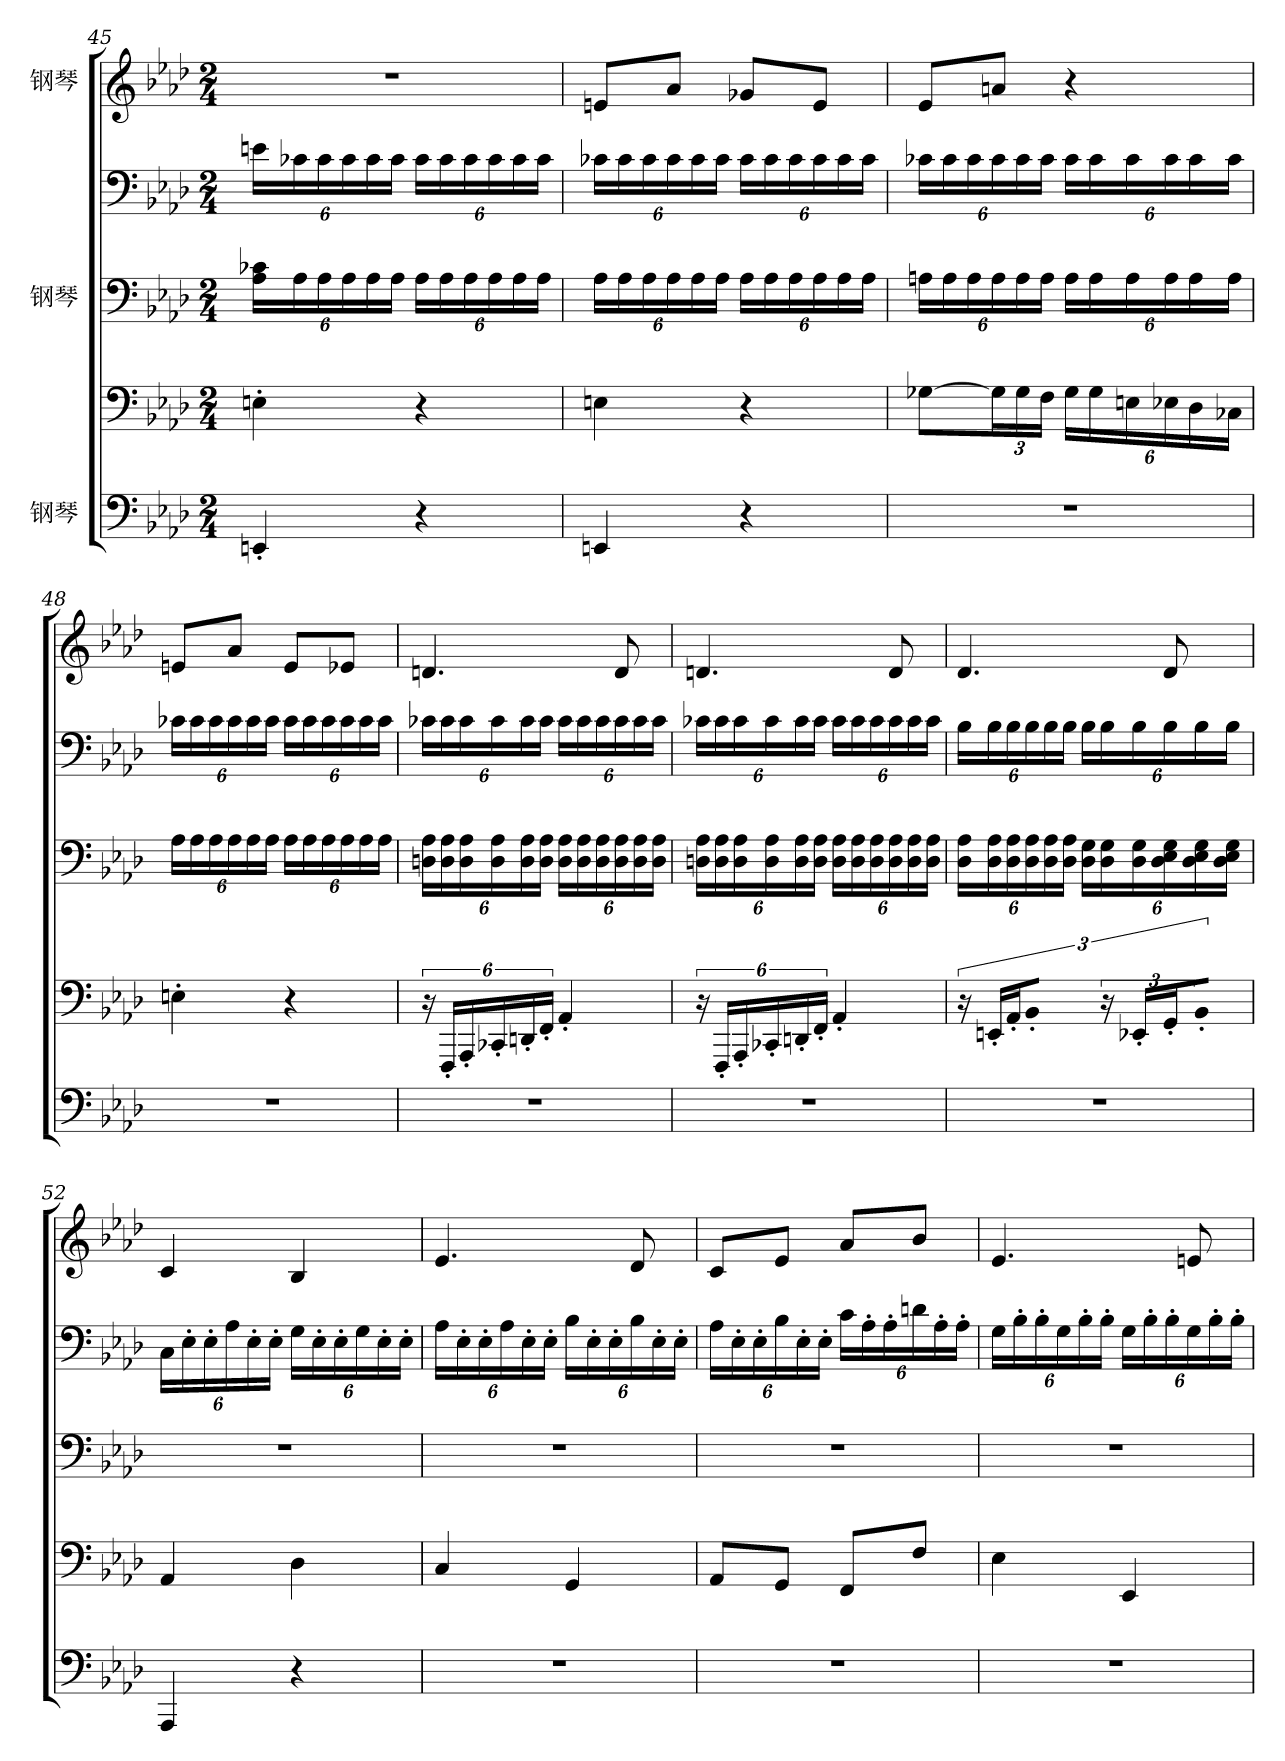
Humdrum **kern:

**kern	**kern	**kern	**kern	**kern
*part3	*part3	*part2	*part2	*part1
*staff5	*staff4	*staff3	*staff2	*staff1
*I"钢琴	*	*I"钢琴	*	*I"钢琴
!!LO:PB:g=z
*clefF4	*clefF4	*clefF4	*clefF4	*clefG2
*k[b-e-a-d-]	*k[b-e-a-d-]	*k[b-e-a-d-]	*k[b-e-a-d-]	*k[b-e-a-d-]
*M2/4	*M2/4	*M2/4	*M2/4	*M2/4
*MM36	*MM36	*MM36	*MM36	*MM36
*	*	*Xbrackettup	*Xbrackettup	*
=45	=45	=45	=45	=45
4EEn'/	4En'\	24A-\ 24c-X\LL	24en\LL	2r
.	.	24A-\	24c-X\	.
.	.	24A-\	24c-\	.
.	.	24A-\	24c-\	.
.	.	24A-\	24c-\	.
.	.	24A-\JJ	24c-\JJ	.
4r	4r	24A-\LL	24c-\LL	.
.	.	24A-\	24c-\	.
.	.	24A-\	24c-\	.
.	.	24A-\	24c-\	.
.	.	24A-\	24c-\	.
.	.	24A-\JJ	24c-\JJ	.
=46	=46	=46	=46	=46
4EEn/	4En\	24A-\LL	24c-X\LL	8en/L
.	.	24A-\	24c-\	.
.	.	24A-\	24c-\	.
.	.	24A-\	24c-\	8a-/J
.	.	24A-\	24c-\	.
.	.	24A-\JJ	24c-\JJ	.
4r	4r	24A-\LL	24c-\LL	8g-X/L
.	.	24A-\	24c-\	.
.	.	24A-\	24c-\	.
.	.	24A-\	24c-\	8e/J
.	.	24A-\	24c-\	.
.	.	24A-\JJ	24c-\JJ	.
!!LO:LB:g=z
=47	=47	=47	=47	=47
2r	[8G-X\L	24An\LL	24c-X\LL	8e-/L
.	.	24A\	24c-\	.
.	.	24A\	24c-\	.
*	*Xbrackettup	*	*	*
.	24G-\L]	24A\	24c-\	8an/J
.	24G-\	24A\	24c-\	.
.	24F\JJ	24A\JJ	24c-\JJ	.
.	24G-\LL	24A\LL	24c-\LL	4r
.	24G-\	24A\	24c-\	.
.	24En\	24A\	24c-\	.
.	24E-X\	24A\	24c-\	.
.	24D-\	24A\	24c-\	.
.	24C-X\JJ	24A\JJ	24c-\JJ	.
=48	=48	=48	=48	=48
2r	4En'\	24A-\LL	24c-X\LL	8en/L
.	.	24A-\	24c-\	.
.	.	24A-\	24c-\	.
.	.	24A-\	24c-\	8a-/J
.	.	24A-\	24c-\	.
.	.	24A-\JJ	24c-\JJ	.
.	4r	24A-\LL	24c-\LL	8e/L
.	.	24A-\	24c-\	.
.	.	24A-\	24c-\	.
.	.	24A-\	24c-\	8e-X/J
.	.	24A-\	24c-\	.
.	.	24A-\JJ	24c-\JJ	.
!!LO:PB:g=z
=49	=49	=49	=49	=49
*	*brackettup	*	*	*
2r	24r	24Dn\ 24A-\LL	24c-X\LL	4.dn/
.	24FFF'/LL	24D\ 24A-\	24c-\	.
.	24AAA-'/	24D\ 24A-\	24c-\	.
*	*Xbrackettup	*	*	*
.	24CC-X'/	24D\ 24A-\	24c-\	.
.	24DDn'/	24D\ 24A-\	24c-\	.
.	24FF'/JJ	24D\ 24A-\JJ	24c-\JJ	.
.	4AA-'/	24D\ 24A-\LL	24c-\LL	.
.	.	24D\ 24A-\	24c-\	.
.	.	24D\ 24A-\	24c-\	.
.	.	24D\ 24A-\	24c-\	8d/
.	.	24D\ 24A-\	24c-\	.
.	.	24D\ 24A-\JJ	24c-\JJ	.
=50	=50	=50	=50	=50
*	*brackettup	*	*	*
2r	24r	24Dn\ 24A-\LL	24c-X\LL	4.dn/
.	24FFF'/LL	24D\ 24A-\	24c-\	.
.	24AAA-'/	24D\ 24A-\	24c-\	.
*	*Xbrackettup	*	*	*
.	24CC-X'/	24D\ 24A-\	24c-\	.
.	24DDn'/	24D\ 24A-\	24c-\	.
.	24FF'/JJ	24D\ 24A-\JJ	24c-\JJ	.
.	4AA-'/	24D\ 24A-\LL	24c-\LL	.
.	.	24D\ 24A-\	24c-\	.
.	.	24D\ 24A-\	24c-\	.
.	.	24D\ 24A-\	24c-\	8d/
.	.	24D\ 24A-\	24c-\	.
.	.	24D\ 24A-\JJ	24c-\JJ	.
!!LO:LB:g=z
=51	=51	=51	=51	=51
*	*brackettup	*	*	*
2r	24r	24D-\ 24A-\LL	24B-\LL	4.d-/
.	24EEn'/LL	24D-\ 24A-\	24B-\	.
.	24AA-'/J	24D-\ 24A-\	24B-\	.
.	8BB-'/J	24D-\ 24A-\	24B-\	.
.	.	24D-\ 24A-\	24B-\	.
.	.	24D-\ 24A-\JJ	24B-\JJ	.
.	24r	24D-\ 24G\LL	24B-\LL	.
.	24EE-X'/LL	24D-\ 24G\	24B-\	.
.	24GG'/J	24D-\ 24G\	24B-\	.
*	*	*	*	*MM29
.	8BB-'/J	24D-\ 24E-\ 24G\	24B-\	8d-/
.	.	24D-\ 24E-\ 24G\	24B-\	.
.	.	24D-\ 24E-\ 24G\JJ	24B-\JJ	.
=52	=52	=52	=52	=52
*	*	*	*	*MM28
4AAA-/	4AA-/	2r	24C\LL	4c/
.	.	.	24E-'\	.
.	.	.	24E-'\	.
.	.	.	24A-\	.
.	.	.	24E-'\	.
.	.	.	24E-'\JJ	.
4r	4D-\	.	24G\LL	4B-/
.	.	.	24E-'\	.
.	.	.	24E-'\	.
.	.	.	24G\	.
.	.	.	24E-'\	.
.	.	.	24E-'\JJ	.
=53	=53	=53	=53	=53
2r	4C/	2r	24A-\LL	4.e-/
.	.	.	24E-'\	.
.	.	.	24E-'\	.
.	.	.	24A-\	.
.	.	.	24E-'\	.
.	.	.	24E-'\JJ	.
.	4GG/	.	24B-\LL	.
.	.	.	24E-'\	.
.	.	.	24E-'\	.
.	.	.	24B-\	8d-/
.	.	.	24E-'\	.
.	.	.	24E-'\JJ	.
!!LO:PB:g=z
=54	=54	=54	=54	=54
2r	8AA-/L	2r	24A-\LL	8c/L
.	.	.	24E-'\	.
.	.	.	24E-'\	.
.	8GG/J	.	24B-\	8e-/J
.	.	.	24E-'\	.
.	.	.	24E-'\JJ	.
.	8FF/L	.	24c\LL	8a-/L
.	.	.	24A-'\	.
.	.	.	24A-'\	.
*	*	*	*	*MM31
.	8F/J	.	24dn\	8b-/J
.	.	.	24A-'\	.
.	.	.	24A-'\JJ	.
=55	=55	=55	=55	=55
*	*	*	*	*MM31
2r	4E-\	2r	24G\LL	4.e-/
.	.	.	24B-'\	.
.	.	.	24B-'\	.
.	.	.	24G\	.
.	.	.	24B-'\	.
.	.	.	24B-'\JJ	.
.	4EE-/	.	24G\LL	.
.	.	.	24B-'\	.
.	.	.	24B-'\	.
.	.	.	24G\	8en/
.	.	.	24B-'\	.
.	.	.	24B-'\JJ	.
=	=	=	=	=
*-	*-	*-	*-	*-
